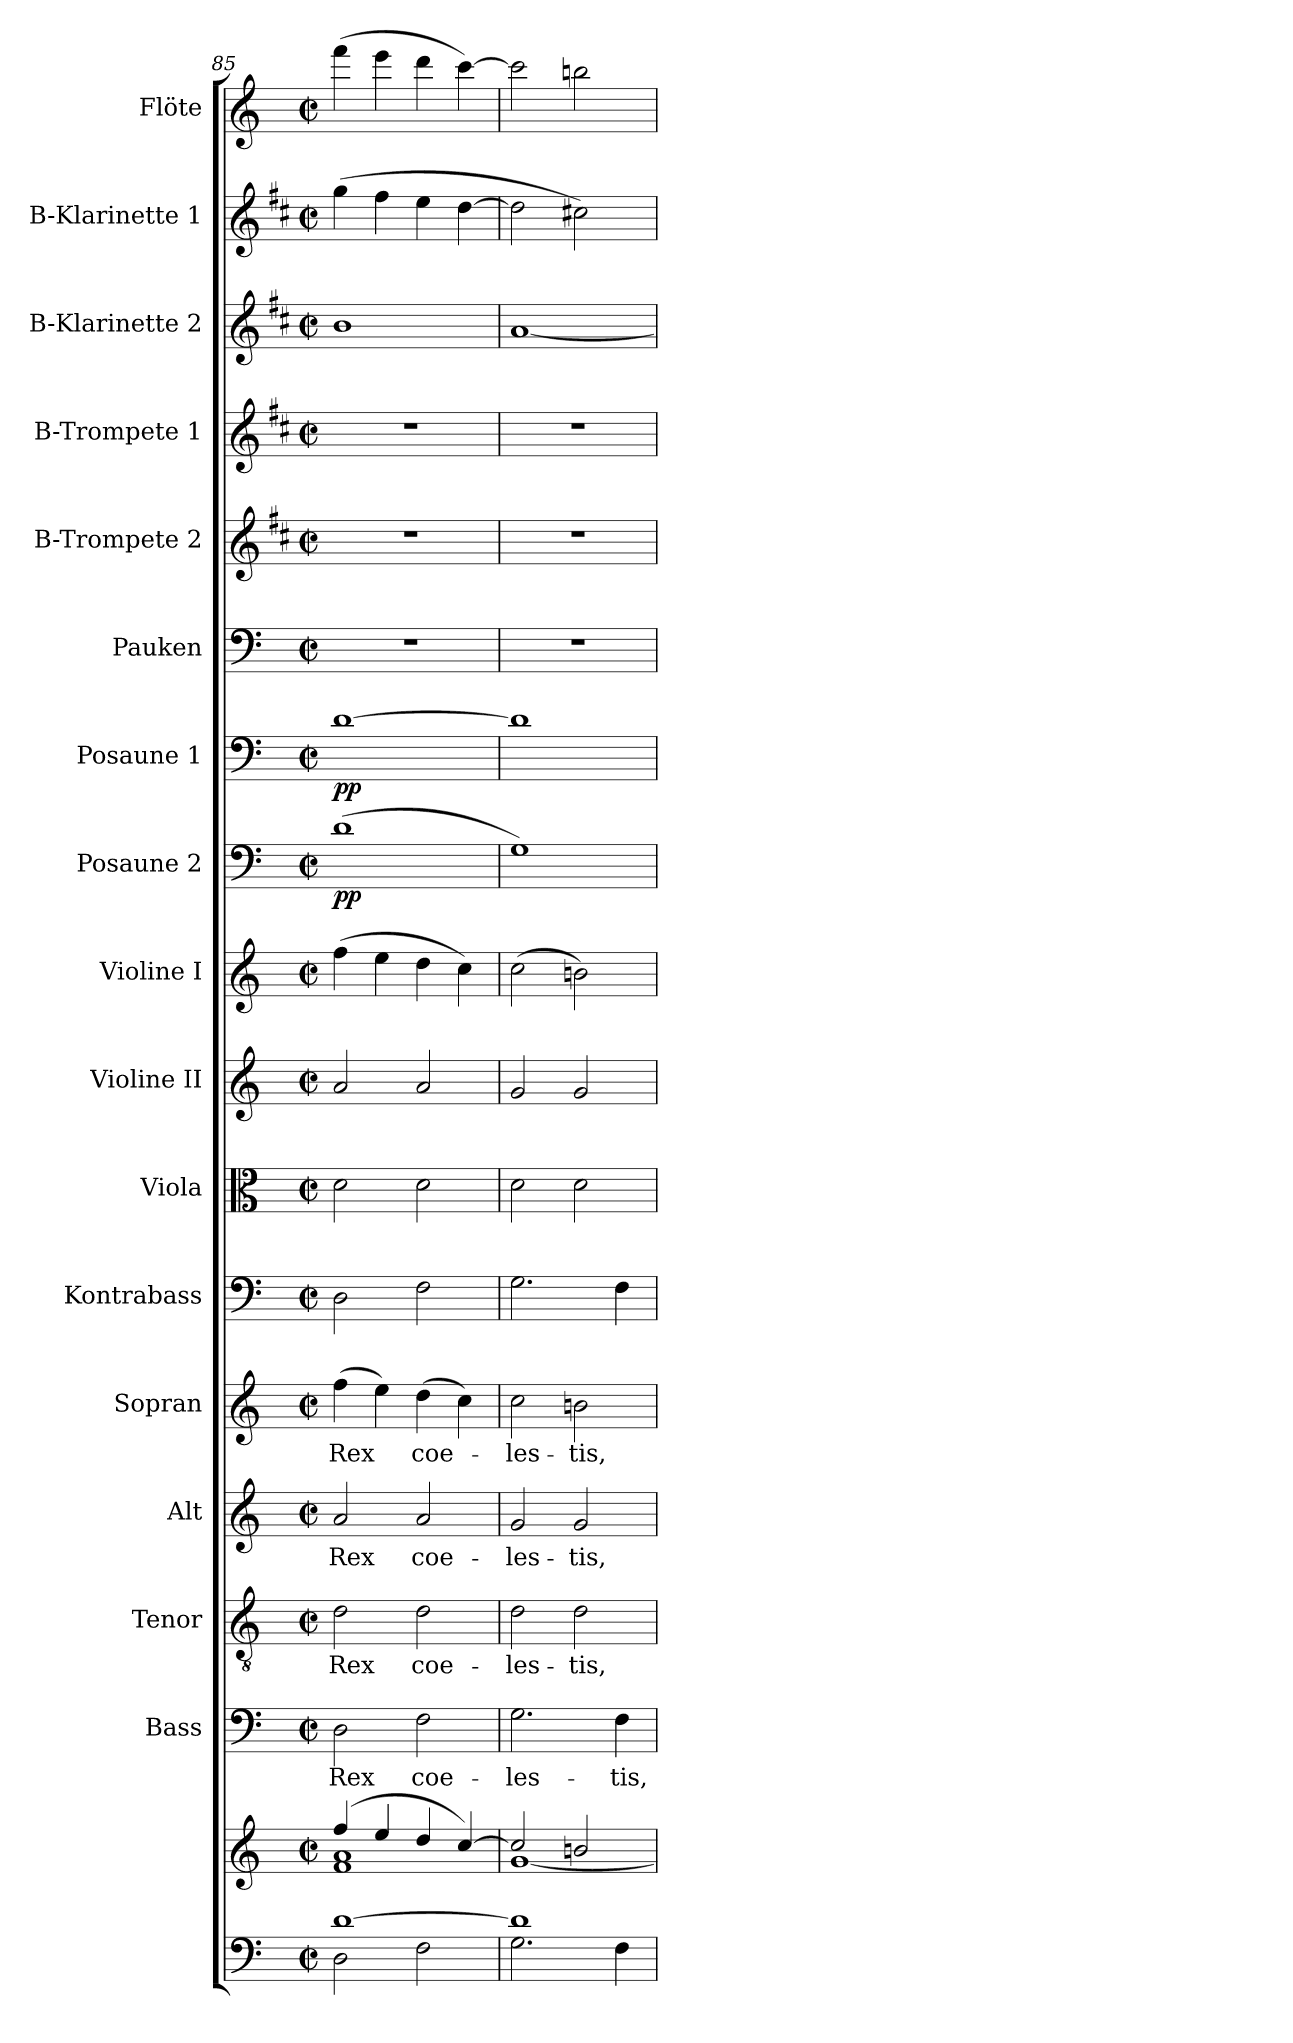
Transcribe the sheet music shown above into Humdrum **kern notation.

**kern	**kern	**kern	**text	**kern	**text	**kern	**text	**kern	**text	**kern	**kern	**kern	**kern	**kern	**dynam	**kern	**dynam	**kern	**kern	**kern	**kern	**kern	**kern
*part17	*part17	*part16	*part16	*part15	*part15	*part14	*part14	*part13	*part13	*part12	*part11	*part10	*part9	*part8	*part8	*part7	*part7	*part6	*part5	*part4	*part3	*part2	*part1
*staff18	*staff17	*staff16	*staff16	*staff15	*staff15	*staff14	*staff14	*staff13	*staff13	*staff12	*staff11	*staff10	*staff9	*staff8	*staff8	*staff7	*staff7	*staff6	*staff5	*staff4	*staff3	*staff2	*staff1
*	*	*I"Bass	*	*I"Tenor	*	*I"Alt	*	*I"Sopran	*	*I"Kontrabass	*I"Viola	*I"Violine II	*I"Violine I	*I"Posaune 2	*	*I"Posaune 1	*	*I"Pauken	*I"B-Trompete 2	*I"B-Trompete 1	*I"B-Klarinette 2	*I"B-Klarinette 1	*I"Flöte
*	*	*I'B.	*	*I'T.	*	*I'A.	*	*I'S.	*	*I'Kb.	*I'Vla.	*I'Vl. II	*I'Vl. I	*I'Pos. 2	*	*I'Pos. 1	*	*I'Pk.	*I'B Trp. 2	*I'B Trp. 1	*I'B Kl. 2	*I'B Kl. 1	*I'Fl.
*clefF4	*clefG2	*clefF4	*	*clefGv2	*	*clefG2	*	*clefG2	*	*clefF4	*clefC3	*clefG2	*clefG2	*clefF4	*	*clefF4	*	*clefF4	*clefG2	*clefG2	*clefG2	*clefG2	*clefG2
*	*	*	*	*	*	*	*	*	*	*ITrd7c12	*	*	*	*	*	*	*	*	*ITrd1c2	*ITrd1c2	*ITrd1c2	*ITrd1c2	*
*k[]	*k[]	*k[]	*	*k[]	*	*k[]	*	*k[]	*	*k[]	*k[]	*k[]	*k[]	*k[]	*	*k[]	*	*k[]	*k[]	*k[]	*k[]	*k[]	*k[]
*C:	*C:	*C:	*	*C:	*	*C:	*	*C:	*	*C:	*C:	*C:	*C:	*C:	*	*C:	*	*C:	*C:	*C:	*C:	*C:	*C:
*M2/2	*M2/2	*M2/2	*	*M2/2	*	*M2/2	*	*M2/2	*	*M2/2	*M2/2	*M2/2	*M2/2	*M2/2	*	*M2/2	*	*M2/2	*M2/2	*M2/2	*M2/2	*M2/2	*M2/2
*met(c|)	*met(c|)	*met(c|)	*	*met(c|)	*	*met(c|)	*	*met(c|)	*	*met(c|)	*met(c|)	*met(c|)	*met(c|)	*met(c|)	*	*met(c|)	*	*met(c|)	*met(c|)	*met(c|)	*met(c|)	*met(c|)	*met(c|)
=85	=85	=85	=85	=85	=85	=85	=85	=85	=85	=85	=85	=85	=85	=85	=85	=85	=85	=85	=85	=85	=85	=85	=85
*^	*^	*	*	*	*	*	*	*	*	*	*	*	*	*	*	*	*	*	*	*	*	*	*
!	!	!	!	!	!LO:LY:b	!	!LO:LY:b	!	!LO:LY:b	!	!LO:LY:b	!	!	!	!	!	!LO:DY:b	!	!LO:DY:b	!	!	!	!	!	!
[>1d	2D\	(4ff/	1f 1a	2D\	Rex	2d\	Rex	2a/	Rex	(>4ff\	Rex	2DD\	2d\	2a/	(>4ff\	(>1d	pp	[1d	pp	1r	1r	1r	1a	(>4ff\	(>4fff\
.	.	4ee/	.	.	.	.	.	.	.	4ee\)	.	.	.	.	4ee\	.	.	.	.	.	.	.	.	4ee\	4eee\
!	!	!	!	!	!LO:LY:b	!	!LO:LY:b	!	!LO:LY:b	!	!LO:LY:b	!	!	!	!	!	!	!	!	!	!	!	!	!	!
.	2F\	4dd/	.	2F\	coe-	2d\	coe-	2a/	coe-	(>4dd\	coe-	2FF\	2d\	2a/	4dd\	.	.	.	.	.	.	.	.	4dd\	4ddd\
.	.	[>4cc/)	.	.	.	.	.	.	.	4cc\)	.	.	.	.	4cc\)	.	.	.	.	.	.	.	.	[4cc\	[4ccc\)
=86	=86	=86	=86	=86	=86	=86	=86	=86	=86	=86	=86	=86	=86	=86	=86	=86	=86	=86	=86	=86	=86	=86	=86	=86	=86
!	!	!	!	!	!LO:LY:b	!	!LO:LY:b	!	!LO:LY:b	!	!LO:LY:b	!	!	!	!	!	!	!	!	!	!	!	!	!	!
1d]	2.G\	2cc/]	[<1g	2.G\	-les-	2d\	-les-	2g/	-les-	2cc\	-les-	2.GG\	2d\	2g/	(>2cc\	1G)	.	1d]	.	1r	1r	1r	[1g	2cc\]	2ccc\]
!	!	!	!	!	!	!	!LO:LY:b	!	!LO:LY:b	!	!LO:LY:b	!	!	!	!	!	!	!	!	!	!	!	!	!	!
.	.	2bn/	.	.	.	2d\	-tis,	2g/	-tis,	2bn\	-tis,	.	2d\	2g/	2bn\)	.	.	.	.	.	.	.	.	2bn\)	2bbn\
!	!	!	!	!	!LO:LY:b	!	!	!	!	!	!	!	!	!	!	!	!	!	!	!	!	!	!	!	!
.	4F\	.	.	4F\	-tis,	.	.	.	.	.	.	4FF\	.	.	.	.	.	.	.	.	.	.	.	.	.
*v	*v	*	*	*	*	*	*	*	*	*	*	*	*	*	*	*	*	*	*	*	*	*	*	*	*
*	*v	*v	*	*	*	*	*	*	*	*	*	*	*	*	*	*	*	*	*	*	*	*	*	*
=	=	=	=	=	=	=	=	=	=	=	=	=	=	=	=	=	=	=	=	=	=	=	=
*-	*-	*-	*-	*-	*-	*-	*-	*-	*-	*-	*-	*-	*-	*-	*-	*-	*-	*-	*-	*-	*-	*-	*-
